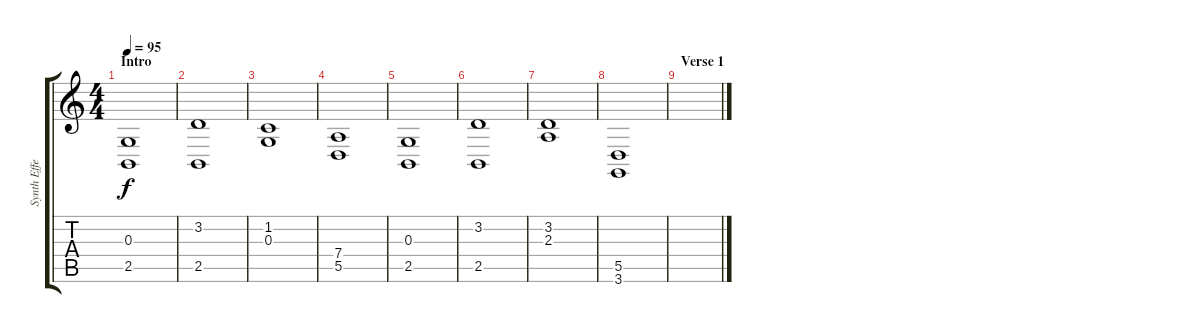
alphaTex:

\track ("Synth Effects" "Synth Effe") {instrument stringensemble2}
\staff {score tabs}
\tuning (E4 B3 G3 D3 A2 E2) {hide}
\ts (4 4)
\section ("" "Intro")
\tempo 95
\clef g2
\ks c
(0.3 2.5).1{dy f instrument stringensemble2} |
(3.2 2.5).1 |
(1.2 0.3).1 |
(7.4 5.5).1 |
(0.3 2.5).1 |
(3.2 2.5).1 |
(3.2 2.3).1 |
(5.5 3.6).1 |
\section ("" "Verse 1")
